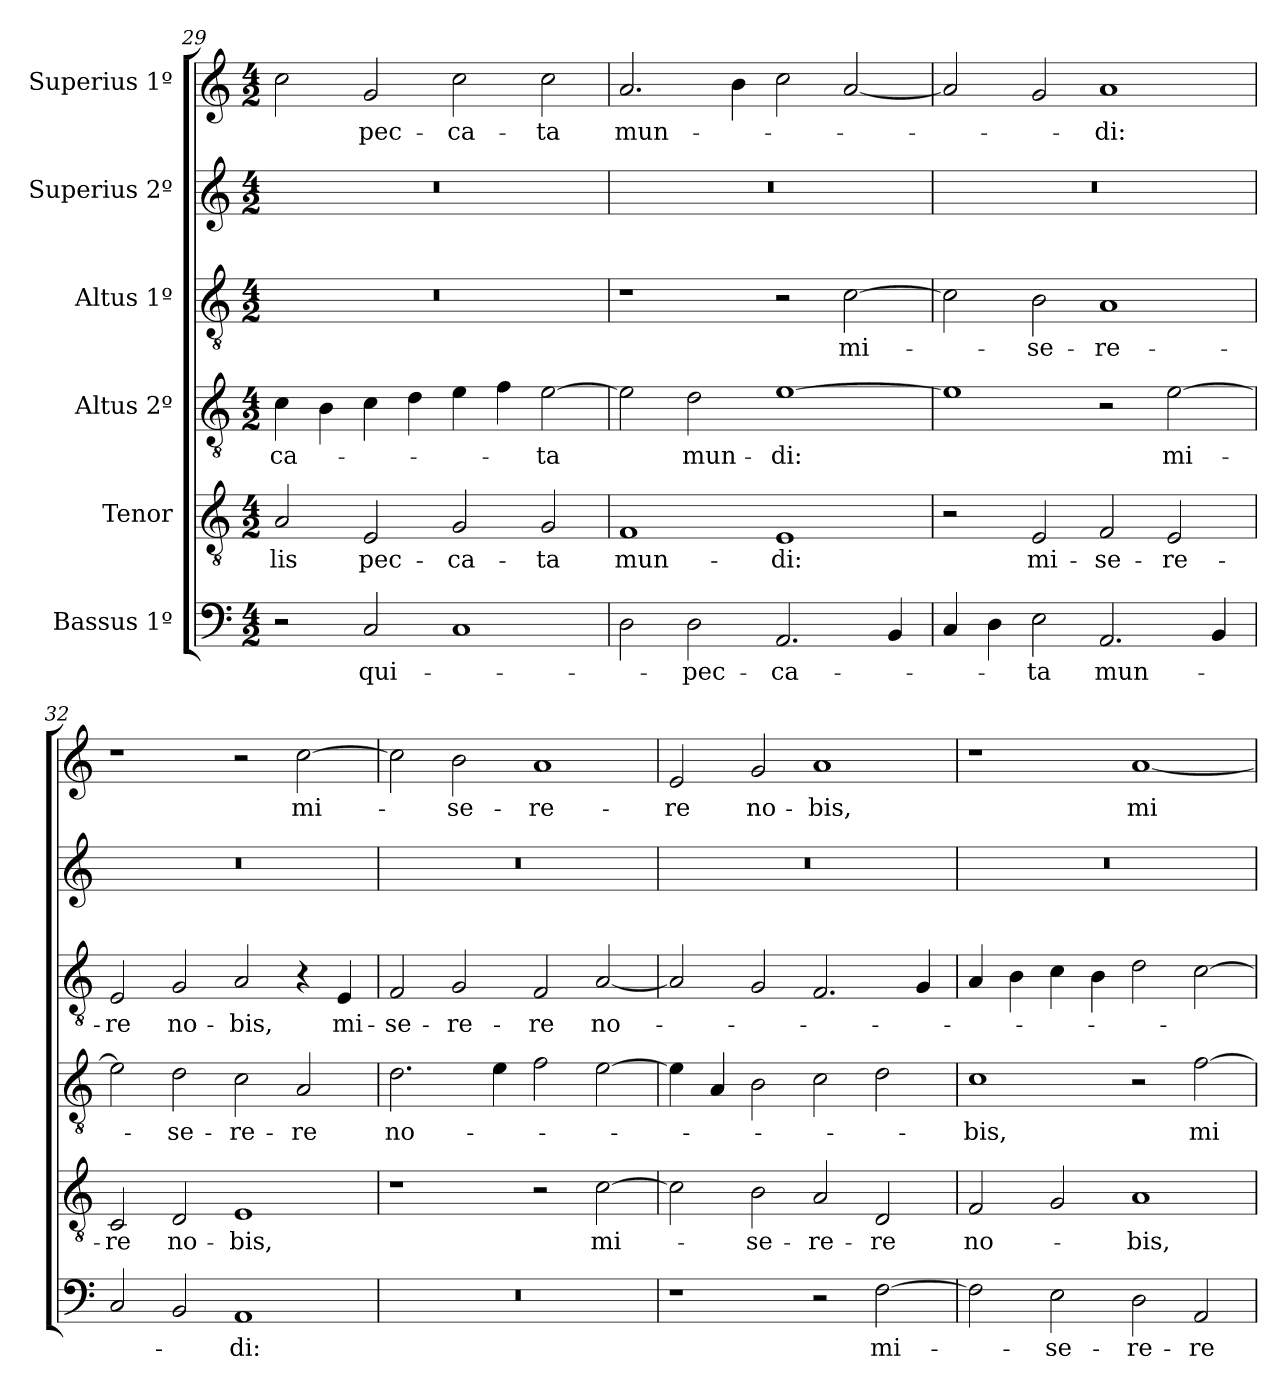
**kern	**text	**kern	**text	**kern	**text	**kern	**text	**kern	**kern	**text
*part6	*part6	*part5	*part5	*part4	*part4	*part3	*part3	*part2	*part1	*part1
*staff6	*staff6	*staff5	*staff5	*staff4	*staff4	*staff3	*staff3	*staff2	*staff1	*staff1
*I"Bassus 1º	*	*I"Tenor	*	*I"Altus 2º	*	*I"Altus 1º	*	*I"Superius 2º	*I"Superius 1º	*
*clefF4	*	*clefGv2	*	*clefGv2	*	*clefGv2	*	*clefG2	*clefG2	*
*k[]	*	*k[]	*	*k[]	*	*k[]	*	*k[]	*k[]	*
*M4/2	*	*M4/2	*	*M4/2	*	*M4/2	*	*M4/2	*M4/2	*
=29	=29	=29	=29	=29	=29	=29	=29	=29	=29	=29
2r	.	2A/	-lis	4c\	-ca-	0r	.	0r	2cc\	.
.	.	.	.	4B\	.	.	.	.	.	.
2C/	qui-	2E/	pec-	4c\	.	.	.	.	2g/	-pec-
.	.	.	.	4d\	.	.	.	.	.	.
1C/	.	2G/	-ca-	4e\	.	.	.	.	2cc\	-ca-
.	.	.	.	4f\	.	.	.	.	.	.
.	.	2G/	-ta	[2e\	-ta	.	.	.	2cc\	-ta
=30	=30	=30	=30	=30	=30	=30	=30	=30	=30	=30
2D\	.	1F/	mun-	2e\]	.	1r	.	0r	2.a/	mun-
2D\	-pec-	.	.	2d\	mun-	.	.	.	.	.
.	.	.	.	.	.	.	.	.	4b\	.
2.AA/	-ca-	1E/	-di:	[1e\	-di:	2r	.	.	2cc\	.
.	.	.	.	.	.	[2c\	mi-	.	[2a/	.
4BB/	.	.	.	.	.	.	.	.	.	.
=31	=31	=31	=31	=31	=31	=31	=31	=31	=31	=31
4C/	.	2r	.	1e\]	.	2c\]	.	0r	2a/]	.
4D\	.	.	.	.	.	.	.	.	.	.
2E\	-ta	2E/	mi-	.	.	2B\	-se-	.	2g/	.
2.AA/	mun-	2F/	-se-	2r	.	1A/	-re-	.	1a/	-di:
.	.	2E/	-re-	[2e\	mi-	.	.	.	.	.
4BB/	.	.	.	.	.	.	.	.	.	.
=32	=32	=32	=32	=32	=32	=32	=32	=32	=32	=32
2C/	.	2C/	-re	2e\]	.	2E/	-re	0r	1r	.
2BB/	.	2D/	no-	2d\	-se-	2G/	no-	.	.	.
1AA/	-di:	1E/	-bis,	2c\	-re-	2A/	-bis,	.	2r	.
.	.	.	.	2A/	-re	4r	.	.	[2cc\	mi-
.	.	.	.	.	.	4E/	mi-	.	.	.
=33	=33	=33	=33	=33	=33	=33	=33	=33	=33	=33
0r	.	1r	.	2.d\	no-	2F/	-se-	0r	2cc\]	.
.	.	.	.	.	.	2G/	-re-	.	2b\	-se-
.	.	.	.	4e\	.	.	.	.	.	.
.	.	2r	.	2f\	.	2F/	-re	.	1a/	-re-
.	.	[2c\	mi-	[2e\	.	[2A/	no-	.	.	.
=34	=34	=34	=34	=34	=34	=34	=34	=34	=34	=34
1r	.	2c\]	.	4e\]	.	2A/]	.	0r	2e/	-re
.	.	.	.	4A/	.	.	.	.	.	.
.	.	2B\	-se-	2B\	.	2G/	.	.	2g/	no-
2r	.	2A/	-re-	2c\	.	2.F/	.	.	1a/	-bis,
[2F\	mi-	2D/	-re	2d\	.	.	.	.	.	.
.	.	.	.	.	.	4G/	.	.	.	.
=35	=35	=35	=35	=35	=35	=35	=35	=35	=35	=35
2F\]	.	2F/	no-	1c\	-bis,	4A/	.	0r	1r	.
.	.	.	.	.	.	4B\	.	.	.	.
2E\	-se-	2G/	.	.	.	4c\	.	.	.	.
.	.	.	.	.	.	4B\	.	.	.	.
2D\	-re-	1A/	-bis,	2r	.	2d\	.	.	[1a/	mi-
2AA/	-re	.	.	[2f\	mi-	[2c\	.	.	.	.
=	=	=	=	=	=	=	=	=	=	=
*-	*-	*-	*-	*-	*-	*-	*-	*-	*-	*-
